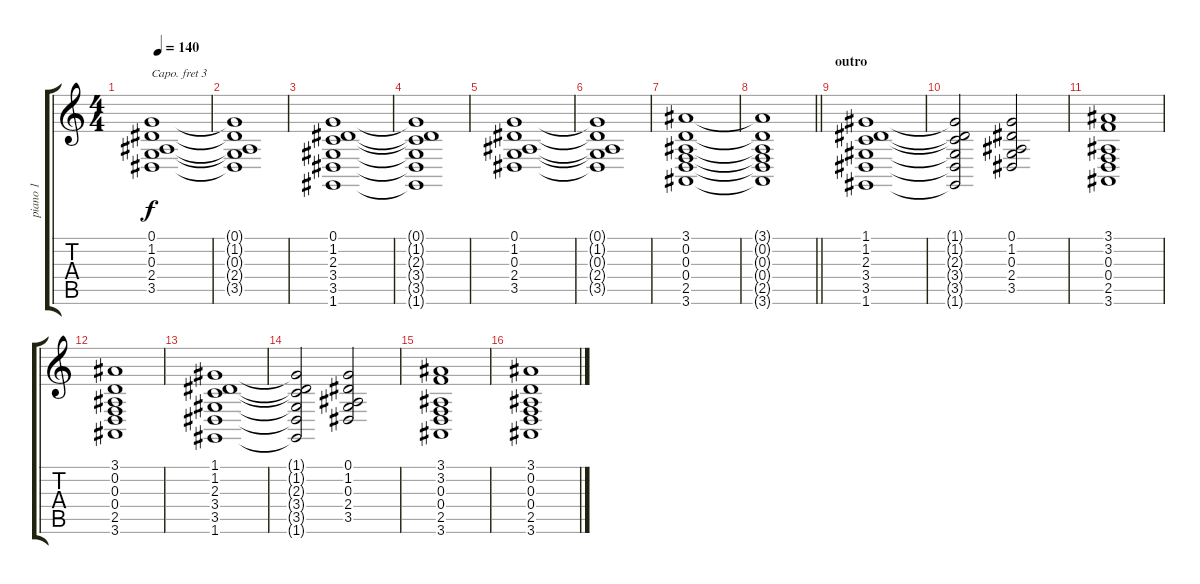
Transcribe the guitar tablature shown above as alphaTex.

\track ("piano 1" "piano 1") {instrument brightacousticpiano}
\staff {score tabs}
\capo 3
\tuning (E4 B3 G3 D3 A2 E2) {hide}
\ts (4 4)
\tempo 140
\clef g2
\ks c
(0.1 1.2 0.3 2.4 3.5).1{dy f} |
(0.1{t} 1.2{t} 0.3{t} 2.4{t} 3.5{t}).1 |
(0.1 1.2 2.3 3.4 3.5 1.6).1 |
(0.1{t} 1.2{t} 2.3{t} 3.4{t} 3.5{t} 1.6{t}).1 |
(0.1 1.2 0.3 2.4 3.5).1 |
(0.1{t} 1.2{t} 0.3{t} 2.4{t} 3.5{t}).1 |
(3.1 0.2 0.3 0.4 2.5 3.6).1 |
\barLineRight lightlight
(3.1{t} 0.2{t} 0.3{t} 0.4{t} 2.5{t} 3.6{t}).1 |
\section ("" "outro")
(1.1 1.2 2.3 3.4 3.5 1.6).1{volume 13 balance 8 instrument acousticgrandpiano} |
(1.1{t} 1.2{t} 2.3{t} 3.4{t} 3.5{t} 1.6{t}).2 (0.1 1.2 0.3 2.4 3.5).2 |
(3.1 3.2 0.3 0.4 2.5 3.6).1 |
(3.1 0.2 0.3 0.4 2.5 3.6).1 |
(1.1 1.2 2.3 3.4 3.5 1.6).1 |
(1.1{t} 1.2{t} 2.3{t} 3.4{t} 3.5{t} 1.6{t}).2 (0.1 1.2 0.3 2.4 3.5).2 |
(3.1 3.2 0.3 0.4 2.5 3.6).1 |
(3.1 0.2 0.3 0.4 2.5 3.6).1
